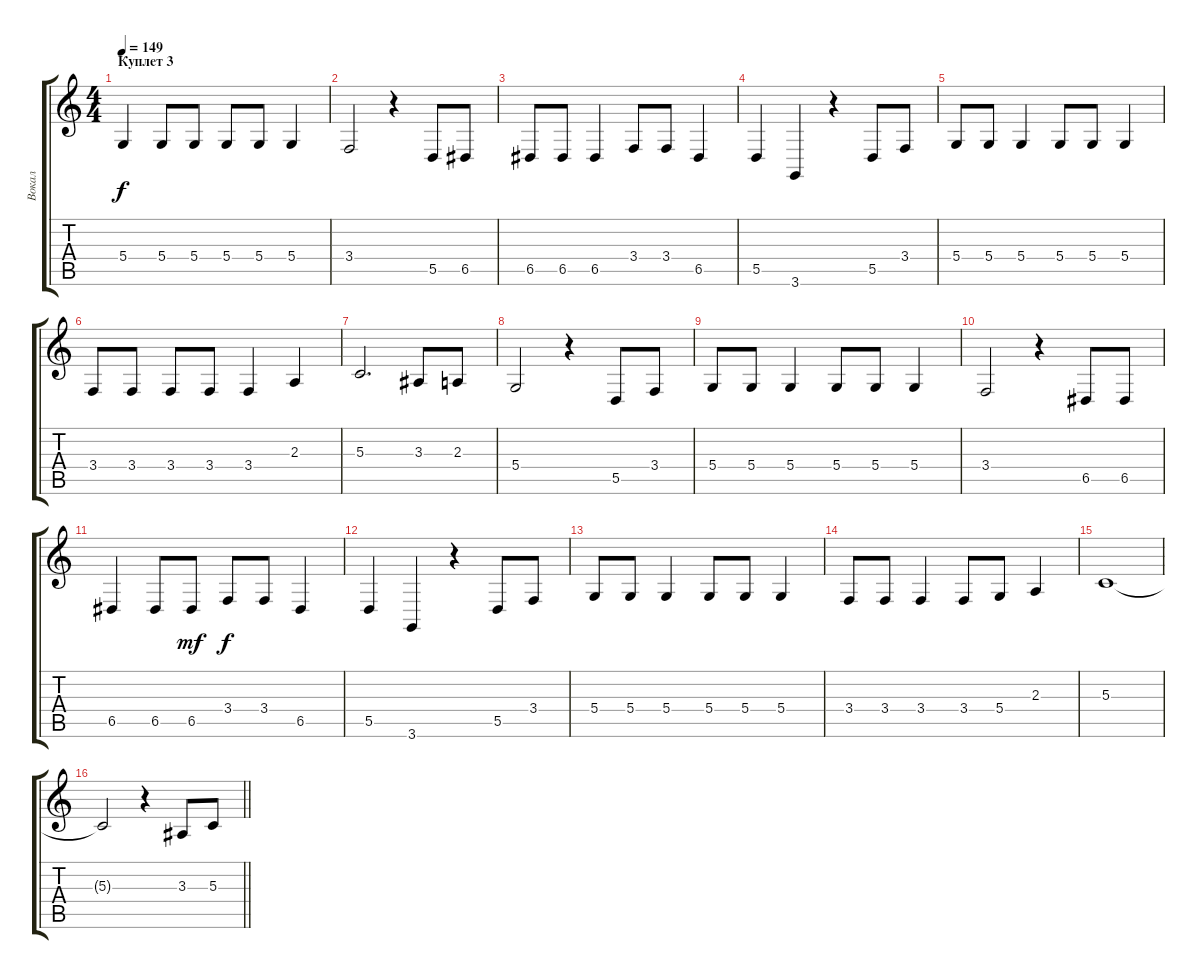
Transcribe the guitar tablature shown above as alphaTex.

\track ("Вокал" "Вокал") {instrument tenorsax}
\staff {score tabs}
\tuning (E4 B3 G3 D3 A2 E2) {hide}
\ts (4 4)
\section ("" "Куплет 3")
\tempo 149
\clef g2
\ks c
5.4.4{dy f} 5.4.8 5.4.8 5.4.8 5.4.8 5.4.4 |
3.4.2 r.4 5.5.8 6.5.8 |
6.5.8 6.5.8 6.5.4 3.4.8 3.4.8 6.5.4 |
5.5.4 3.6.4 r.4 5.5.8 3.4.8 |
5.4.8 5.4.8 5.4.4 5.4.8 5.4.8 5.4.4 |
3.4.8 3.4.8 3.4.8 3.4.8 3.4.4 2.3.4 |
5.3.2{d} 3.3.8 2.3.8 |
5.4.2 r.4 5.5.8 3.4.8 |
5.4.8 5.4.8 5.4.4 5.4.8 5.4.8 5.4.4 |
3.4.2 r.4 6.5.8 6.5.8 |
6.5.4 6.5.8 6.5.8{dy mf} 3.4.8{dy f} 3.4.8 6.5.4 |
5.5.4 3.6.4 r.4 5.5.8 3.4.8 |
5.4.8 5.4.8 5.4.4 5.4.8 5.4.8 5.4.4 |
3.4.8 3.4.8 3.4.4 3.4.8 5.4.8 2.3.4 |
5.3.1 |
\barLineRight lightlight
5.3{t}.2 r.4 3.3.8 5.3.8
